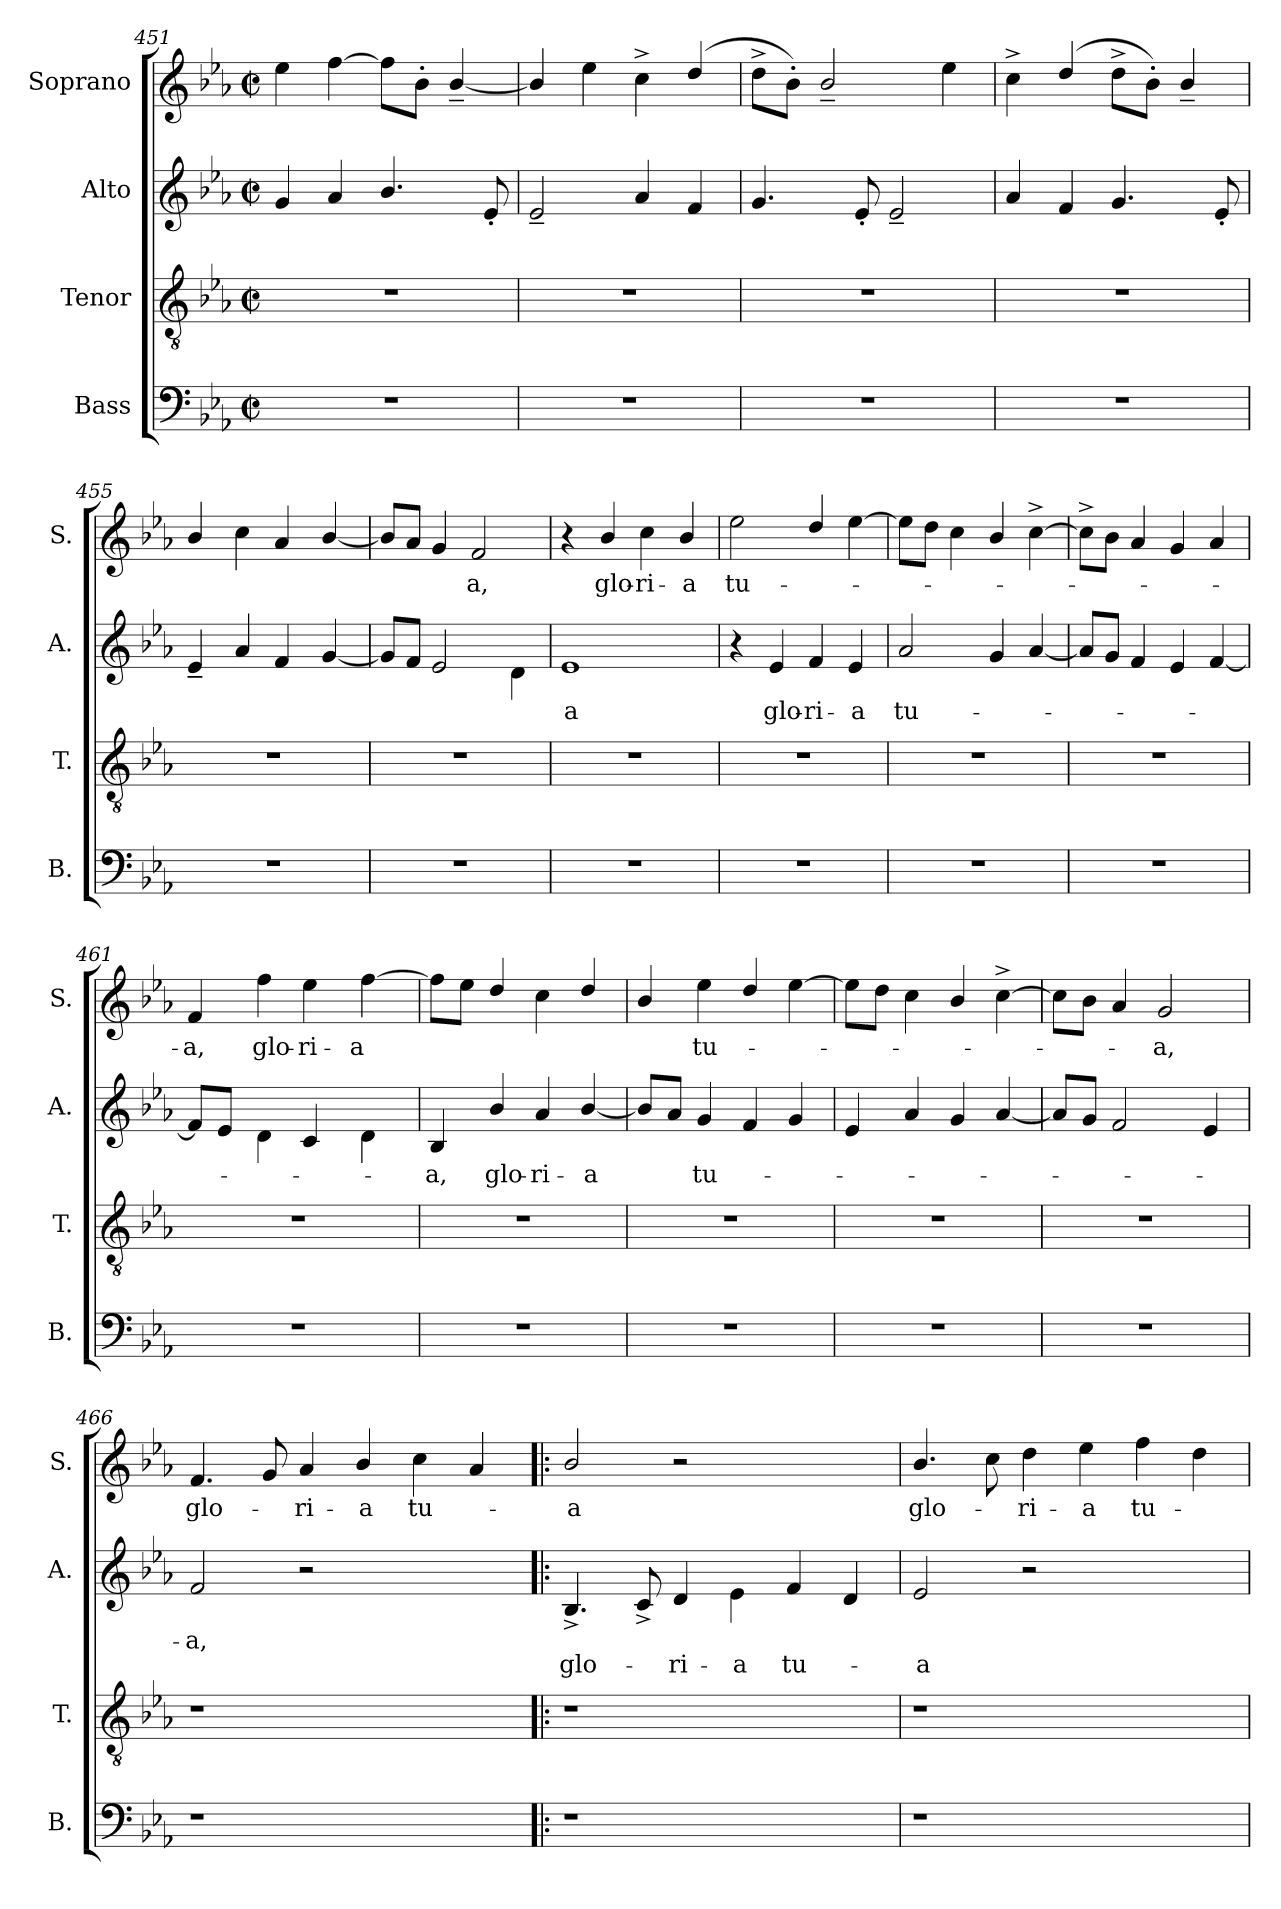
**kern	**kern	**kern	**text	**text	**kern	**text
*part4	*part3	*part2	*part2	*part2	*part1	*part1
*staff4	*staff3	*staff2	*staff2	*staff2	*staff1	*staff1
*I"Bass	*I"Tenor	*I"Alto	*	*	*I"Soprano	*
*I'B.	*I'T.	*I'A.	*	*	*I'S.	*
*clefF4	*clefGv2	*clefG2	*	*	*clefG2	*
*k[b-e-a-]	*k[b-e-a-]	*k[b-e-a-]	*	*	*k[b-e-a-]	*
*E-:	*E-:	*E-:	*	*	*E-:	*
*M2/2	*M2/2	*M2/2	*	*	*M2/2	*
*met(c|)	*met(c|)	*met(c|)	*	*	*met(c|)	*
=451	=451	=451	=451	=451	=451	=451
1r	1r	4g/	.	.	4ee-\	.
.	.	4a-/	.	.	[>4ff\	.
.	.	4.b-/	.	.	8ff\L]	.
.	.	.	.	.	8b-'>\J	.
.	.	.	.	.	[<4b-~>/	.
.	.	8e-'>/	.	.	.	.
=452	=452	=452	=452	=452	=452	=452
1r	1r	2e-~>/	.	.	4b-/]	.
.	.	.	.	.	4ee-\	.
.	.	4a-/	.	.	4cc^<\	.
.	.	4f/	.	.	(<4dd/	.
=453	=453	=453	=453	=453	=453	=453
1r	1r	4.g/	.	.	8dd^<\L	.
.	.	.	.	.	8b-'>\J)	.
.	.	.	.	.	2b-~>/	.
.	.	8e-'>/	.	.	.	.
.	.	2e-~>/	.	.	.	.
.	.	.	.	.	4ee-\	.
=454	=454	=454	=454	=454	=454	=454
1r	1r	4a-/	.	.	4cc^<\	.
.	.	4f/	.	.	(<4dd/	.
.	.	4.g/	.	.	8dd^<\L	.
.	.	.	.	.	8b-'>\J)	.
.	.	.	.	.	4b-~>/	.
.	.	8e-'>/	.	.	.	.
!!LO:LB:g=z
=455	=455	=455	=455	=455	=455	=455
*	*	*^	*	*	*	*
1r	1r	4e-~>/	8..ryy	.	.	4b-/	.
.	.	.	2ryy	.	.	.	.
.	.	4a-/	.	.	.	4cc\	.
.	.	4f/	.	.	.	4a-/	.
.	.	.	4ryy	.	.	.	.
.	.	[<4g/	.	.	.	[<4b-/	.
.	.	.	32ryy	.	.	.	.
*	*	*v	*v	*	*	*	*
=456	=456	=456	=456	=456	=456	=456
1r	1r	8g/L]	.	.	8b-/L]	.
.	.	8f/J	.	.	8a-/J	.
.	.	2e-/	.	.	4g/	.
!	!	!	!	!	!	!LO:LY:b:cj
.	.	.	.	.	2f/	-a,
.	.	4d\	.	.	.	.
=457	=457	=457	=457	=457	=457	=457
!	!	!	!LO:LY:b:rj	!	!	!
1r	1r	1e-	-a	.	4r	.
!	!	!	!	!	!	!LO:LY:b:cj
.	.	.	.	.	4b-/	glo-
!	!	!	!	!	!	!LO:LY:b:cj
.	.	.	.	.	4cc\	-ri-
!	!	!	!	!	!	!LO:LY:b:cj
.	.	.	.	.	4b-/	-a
=458	=458	=458	=458	=458	=458	=458
!	!	!	!	!	!	!LO:LY:b:cj
1r	1r	4r	.	.	2ee-\	tu-
!	!	!	!LO:LY:b:cj	!	!	!
.	.	4e-/	glo-	.	.	.
!	!	!	!LO:LY:b:cj	!	!	!
.	.	4f/	-ri-	.	4dd/	.
!	!	!	!LO:LY:b:cj	!	!	!
.	.	4e-/	-a	.	[>4ee-\	.
=459	=459	=459	=459	=459	=459	=459
!	!	!	!LO:LY:b:cj	!	!	!
1r	1r	2a-/	tu-	.	8ee-\L]	.
.	.	.	.	.	8dd\J	.
.	.	.	.	.	4cc\	.
.	.	4g/	.	.	4b-/	.
.	.	[<4a-/	.	.	[>4cc^<\	.
=460	=460	=460	=460	=460	=460	=460
1r	1r	8a-/L]	.	.	8cc^<\L]	.
.	.	8g/J	.	.	8b-\J	.
.	.	4f/	.	.	4a-/	.
.	.	4e-/	.	.	4g/	.
.	.	[>4f/	.	.	4a-/	.
!!LO:LB:g=z
=461	=461	=461	=461	=461	=461	=461
!	!	!	!	!	!	!LO:LY:b:cj
*	*	*^	*	*	*	*
1r	1r	8f/L]	8.ryy	.	.	4f/	-a,
.	.	8e-/J	.	.	.	.	.
.	.	.	2ryy	.	.	.	.
!	!	!	!	!	!	!	!LO:LY:b:cj
.	.	4d\	.	.	.	4ff\	glo-
!	!	!	!	!	!	!	!LO:LY:b:cj
.	.	4c/	.	.	.	4ee-\	-ri-
.	.	.	4ryy	.	.	.	.
!	!	!	!	!	!	!	!LO:LY:b:cj
.	.	4d\	.	.	.	[>4ff\	-a
.	.	.	16ryy	.	.	.	.
=462	=462	=462	=462	=462	=462	=462	=462
!	!	!	!	!LO:LY:b:cj	!	!	!
*	*	*v	*v	*	*	*	*
1r	1r	4B-/	-a,	.	8ff\L]	.
.	.	.	.	.	8ee-\J	.
!	!	!	!LO:LY:b:cj	!	!	!
.	.	4b-/	glo-	.	4dd/	.
!	!	!	!LO:LY:b:cj	!	!	!
.	.	4a-/	-ri-	.	4cc\	.
!	!	!	!LO:LY:b:cj	!	!	!
.	.	[<4b-/	-a	.	4dd/	.
=463	=463	=463	=463	=463	=463	=463
1r	1r	8b-/L]	.	.	4b-/	.
.	.	8a-/J	.	.	.	.
!	!	!	!LO:LY:b:cj	!	!	!LO:LY:b:cj
.	.	4g/	tu-	.	4ee-\	tu-
.	.	4f/	.	.	4dd/	.
.	.	4g/	.	.	[>4ee-\	.
=464	=464	=464	=464	=464	=464	=464
1r	1r	4e-/	.	.	8ee-\L]	.
.	.	.	.	.	8dd\J	.
.	.	4a-/	.	.	4cc\	.
.	.	4g/	.	.	4b-/	.
.	.	[<4a-/	.	.	[>4cc^<\	.
=465	=465	=465	=465	=465	=465	=465
1r	1r	8a-/L]	.	.	8cc\L]	.
.	.	8g/J	.	.	8b-\J	.
.	.	2f/	.	.	4a-/	.
!	!	!	!	!	!	!LO:LY:b:cj
.	.	.	.	.	2g/	-a,
.	.	4e-/	.	.	.	.
!!LO:LB:g=z
=466	=466	=466	=466	=466	=466	=466
!	!	!	!LO:LY:b:cj	!	!	!LO:LY:b
1r	1r	2f/	-a,	.	4.f/	glo-
.	.	.	.	.	8g>/	.
!	!	!	!	!	!	!LO:LY:b:cj
.	.	2r	.	.	4a-/	-ri-
!	!	!	!	!	!	!LO:LY:b:cj
.	.	.	.	.	4b-/	-a
!	!	!	!	!	!	!LO:LY:b:cj
2ryy	2ryy	2ryy	.	.	4cc>\	tu-
.	.	.	.	.	4a-/	.
=467!|:	=467!|:	=467!|:	=467!|:	=467!|:	=467!|:	=467!|:
!	!	!	!	!LO:LY:b	!	!LO:LY:b:cj
1r	1r	4.B-^>/	.	glo-	2b-/	-a
.	.	8c^>/	.	.	.	.
!	!	!	!	!LO:LY:b:cj	!	!
.	.	4d/	.	-ri-	2r	.
!	!	!	!	!LO:LY:b:cj	!	!
.	.	4e-\	.	-a	.	.
!	!	!	!	!LO:LY:b:cj	!	!
2ryy	2ryy	4f</	.	tu-	2ryy	.
.	.	4d/	.	.	.	.
=468	=468	=468	=468	=468	=468	=468
!	!	!	!	!LO:LY:b:cj	!	!LO:LY:b
1r	1r	2e-/	.	-a	4.b->/	glo-
.	.	.	.	.	8cc\	.
!	!	!	!	!	!	!LO:LY:b:cj
.	.	2r	.	.	4dd\	-ri-
!	!	!	!	!	!	!LO:LY:b:cj
.	.	.	.	.	4ee-\	-a
!	!	!	!	!	!	!LO:LY:b:cj
2ryy	2ryy	2ryy	.	.	4ff<\	tu-
.	.	.	.	.	4dd\	.
=	=	=	=	=	=	=
*-	*-	*-	*-	*-	*-	*-
